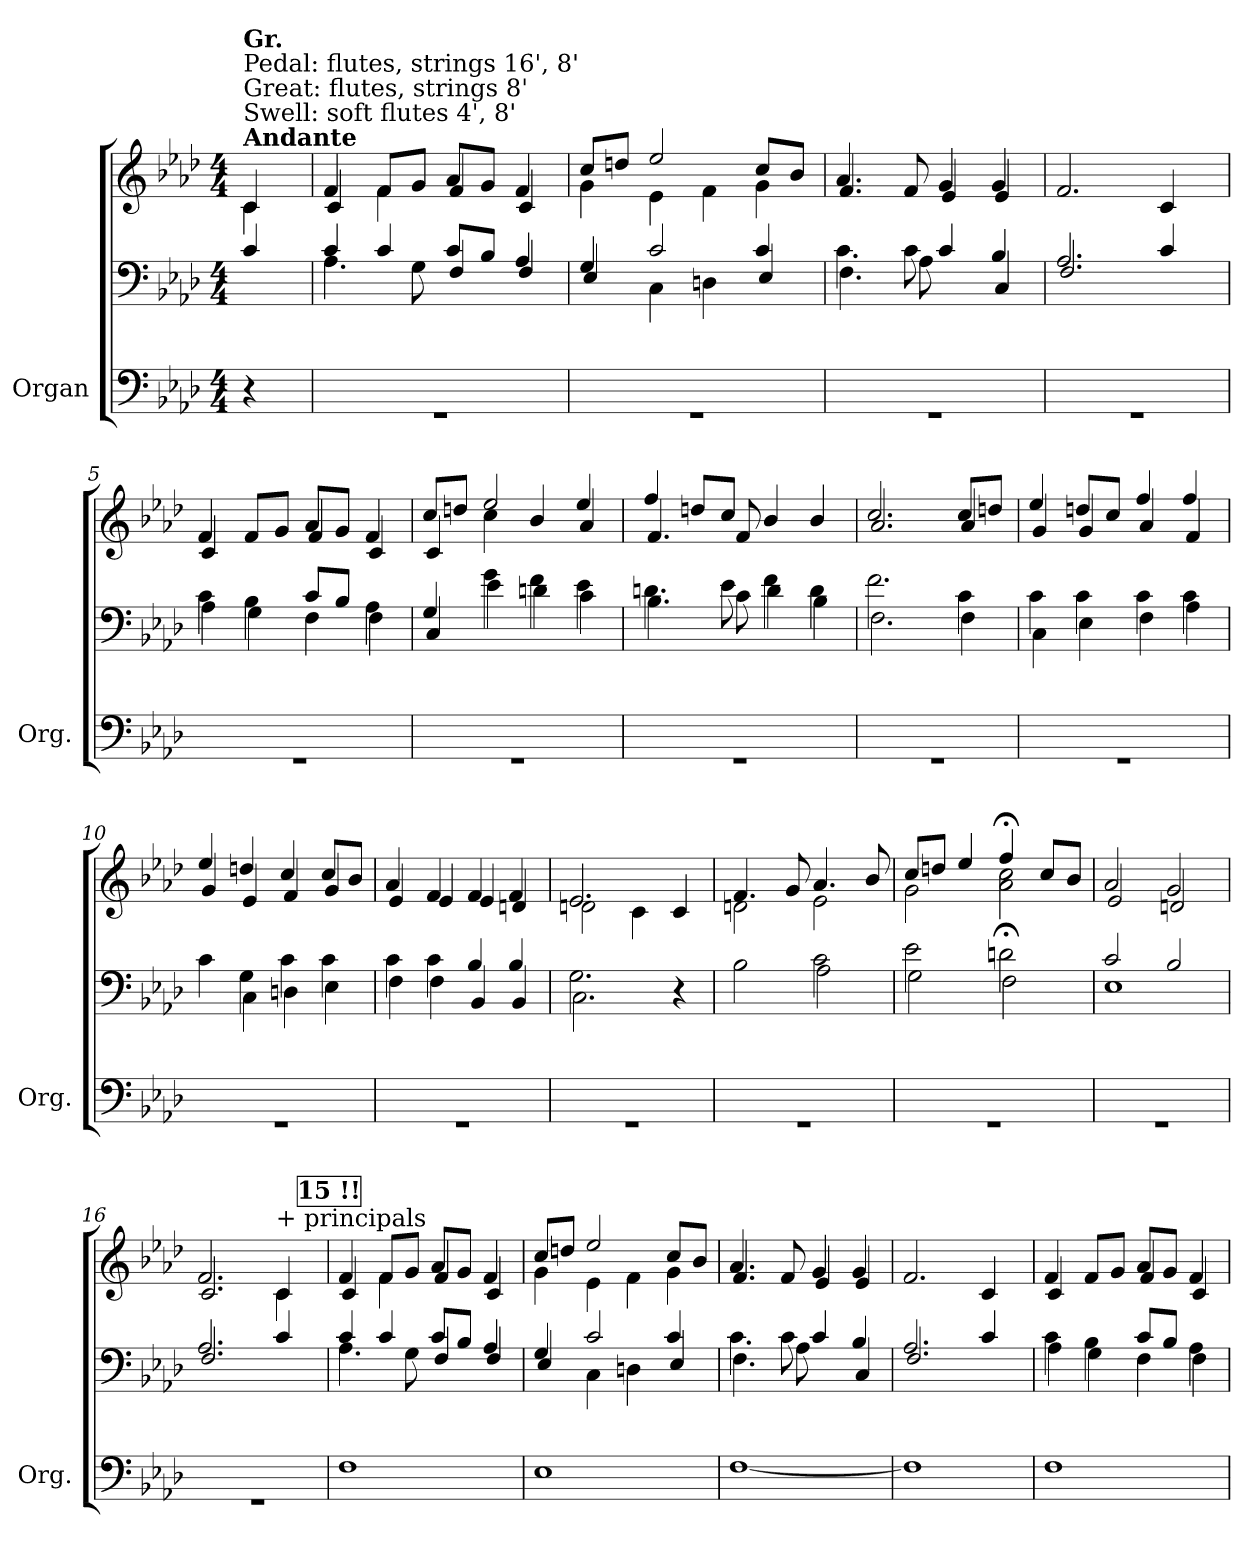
**kern	**kern	**kern
*part1	*part1	*part1
*staff3	*staff2	*staff1
*I"Organ	*	*
*I'Org.	*	*
*clefF4	*clefF4	*clefG2
*k[b-e-a-d-]	*k[b-e-a-d-]	*k[b-e-a-d-]
*M4/4	*M4/4	*M4/4
=	=	=
*^	*^	*^
!	!	!	!	!LO:TX:a:B:t=Andante	!
!	!	!	!	!LO:TX:a:t=Swell&colon; soft flutes 4', 8'	!
!	!	!	!	!LO:TX:a:t=Great&colon; flutes, strings 8'	!
!	!	!	!	!LO:TX:a:t=Pedal&colon; flutes, strings 16', 8'	!
!	!	!	!	!LO:TX:a:B:t=Gr.	!
4ryy	4r	4c/	8c\Lyy	4c/	4c\
.	.	.	8B-\J	.	.
=1	=1	=1	=1	=1	=1
1ryy	1r	4c/	4.A-\	4f/	4c/
.	.	4c/	.	8f/L	4f\
.	.	.	8G\	8g/J	.
.	.	8c/L	4F/	8a-/L	4f/
.	.	8B-/J	.	8g/J	.
.	.	4A-/	4F/	4f/	4c/
=2	=2	=2	=2	=2	=2
1ryy	1r	4G/	4E-/	8cc/L	4g\
.	.	.	.	8ddn/J	.
.	.	2c/	4C\	2ee-/	4e-\
.	.	.	4Dn\	.	4f\
.	.	4c/	4E-/	8cc/L	4g\
.	.	.	.	8b-/J	.
=3	=3	=3	=3	=3	=3
1ryy	1r	4.c\	4.F\	4.a-/	4.f/
.	.	8c\	8A-\	8f/	8f/yy
.	.	4c/	4c/yy	4g/	4e-/
.	.	4B-/	4C/	4g/	4e-/
=4	=4	=4	=4	=4	=4
1ryy	1r	2.A-/	2.F/	2.f/	2.f/yy
.	.	4c/	8c\Lyy	4c/	4c/yy
.	.	.	8B-\J	.	.
=5	=5	=5	=5	=5	=5
1ryy	1r	4c\	4A-\	4f/	4c/
.	.	4B-\	4G\	8f/L	4f/yy
.	.	.	.	8g/J	.
.	.	8c/L	4F\	8a-/L	4f/
.	.	8B-/J	.	8g/J	.
.	.	4A-\	4F\	4f/	4c/
!!LO:LB:g=z	!!
=6	=6	=6	=6	=6	=6
1ryy	1r	4G/	4C/	8cc/L	4c/
.	.	.	.	8ddn/J	.
.	.	4g\	4e-\	2ee-/	4cc\
.	.	4f\	4dn\	.	4b-/
.	.	4e-\	4c\	4ee-/	4a-/
=7	=7	=7	=7	=7	=7
1ryy	1r	4.dn\	4.B-\	4ff/	4.f/
.	.	.	.	8ddn/L	.
.	.	8e-\	8c\	8cc/J	8f/
.	.	4f\	4d\	4b-/	4b-/yy
.	.	4d\	4B-\	4b-/	4b-/yy
=8	=8	=8	=8	=8	=8
1ryy	1r	2.f\	2.F\	2.cc/	2.a-/
.	.	4c\	4F\	8cc/L	4a-/
.	.	.	.	8ddn/J	.
=9	=9	=9	=9	=9	=9
1ryy	1r	4c\	4C\	4ee-/	4g/
.	.	4c\	4E-\	8ddn/L	4g/
.	.	.	.	8cc/J	.
.	.	4c\	4F\	4ff/	4a-/
.	.	4c\	4A-\	4ff/	4f/
=10	=10	=10	=10	=10	=10
1ryy	1r	4c\	4c\yy	4ee-/	4g/
.	.	4G\	4C\	4ddn/	4e-/
.	.	4c\	4Dn\	4cc/	4f/
.	.	4c\	4E-\	8cc/L	4g/
.	.	.	.	8b-/J	.
=11	=11	=11	=11	=11	=11
1ryy	1r	4c\	4F\	4a-/	4e-/
.	.	4c\	4F\	4f/	4e-/
.	.	4B-/	4BB-/	4f/	4e-/
.	.	4B-/	4BB-/	4f/	4dn/
!!LO:LB:g=z	!!
=12	=12	=12	=12	=12	=12
1ryy	1r	2.G\	2.C\	2.e-/	2dn\
.	.	.	.	.	4c\
.	.	4r	4ryy	4c/	4ryy
=13	=13	=13	=13	=13	=13
1ryy	1r	2B-\	2B-\yy	4.f/	2dn\
.	.	.	.	8g/	.
.	.	2c\	2A-\	4.a-/	2e-\
.	.	.	.	8b-/	.
=14	=14	=14	=14	=14	=14
1ryy	1r	2e-\	2G\	8cc/L	2g\
.	.	.	.	8ddn/J	.
.	.	.	.	4ee-/	.
.	.	2dn;\	2F\	4ff;</	2a-\ 2cc\
.	.	.	.	8cc/L	.
.	.	.	.	8b-/J	.
=15	=15	=15	=15	=15	=15
1ryy	1r	2c/	1E-	2a-/	2e-/
.	.	2B-/	.	2g/	2dn/
=16	=16	=16	=16	=16	=16
1ryy	1r	2.A-/	2.F/	2.f/	2.c/
!	!	!	!	!LO:TX:a:t=+ principals	!
.	.	4c/	8c\Lyy	4c/	4c\
.	.	.	8B-\J	.	.
!!LO:REH:place=s1:a:B:fs=14:t=15	!!
=17	=17	=17	=17	=17	=17
1FFyy	1F	4c/	4.A-\	4f/	4c/
.	.	4c/	.	8f/L	4f\
.	.	.	8G\	8g/J	.
.	.	8c/L	4F/	8a-/L	4f/
.	.	8B-/J	.	8g/J	.
.	.	4A-/	4F/	4f/	4c/
!!LO:LB:g=z	!!
=18	=18	=18	=18	=18	=18
1EE-yy	1E-	4G/	4E-/	8cc/L	4g\
.	.	.	.	8ddn/J	.
.	.	2c/	4C\	2ee-/	4e-\
.	.	.	4Dn\	.	4f\
.	.	4c/	4E-/	8cc/L	4g\
.	.	.	.	8b-/J	.
=19	=19	=19	=19	=19	=19
[1FFyy	[1F	4.c\	4.F\	4.a-/	4.f/
.	.	8c\	8A-\	8f/	8f/yy
.	.	4c/	4c/yy	4g/	4e-/
.	.	4B-/	4C/	4g/	4e-/
=20	=20	=20	=20	=20	=20
1FFyy]	1F]	2.A-/	2.F/	2.f/	2.f/yy
.	.	4c/	8c\Lyy	4c/	4c/yy
.	.	.	8B-\J	.	.
=21	=21	=21	=21	=21	=21
1FFyy	1F	4c\	4A-\	4f/	4c/
.	.	4B-\	4G\	8f/L	4f/yy
.	.	.	.	8g/J	.
.	.	8c/L	4F\	8a-/L	4f/
.	.	8B-/J	.	8g/J	.
.	.	4A-\	4F\	4f/	4c/
*v	*v	*	*	*	*
*	*v	*v	*	*
*	*	*v	*v
=	=	=
*-	*-	*-
